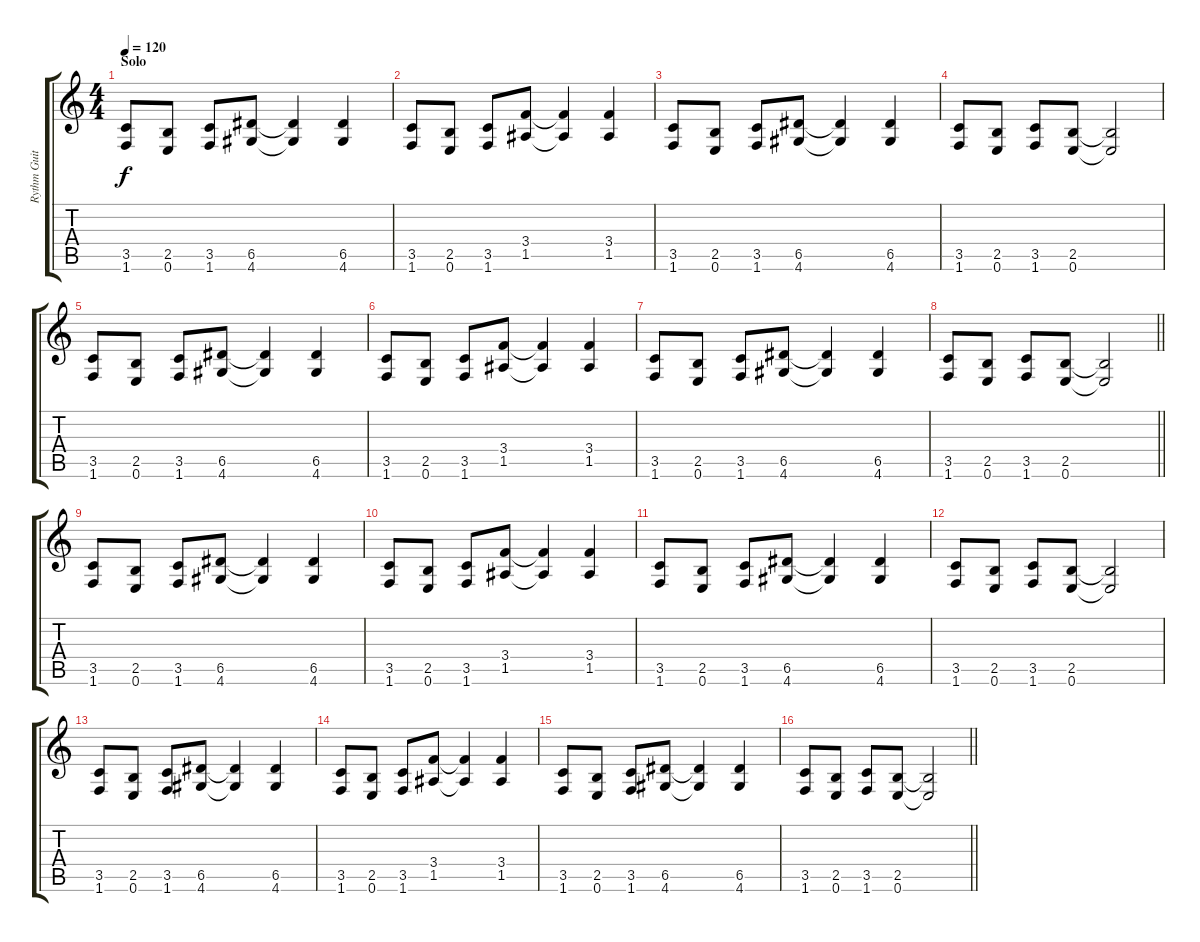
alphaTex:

\track ("Rythm Guitar" "Rythm Guit") {instrument overdrivenguitar}
\staff {score tabs}
\tuning (E4 B3 G3 D3 A2 E2) {hide}
\ts (4 4)
\section ("" "Solo")
\tempo 120
\clef g2
\ks c
(3.5 1.6).8{dy f} (2.5 0.6).8 (3.5 1.6).8 (6.5 4.6).8 (6.5{t} 4.6{t}).4 (6.5 4.6).4 |
(3.5 1.6).8 (2.5 0.6).8 (3.5 1.6).8 (3.4 1.5).8 (3.4{t} 1.5{t}).4 (3.4 1.5).4 |
(3.5 1.6).8 (2.5 0.6).8 (3.5 1.6).8 (6.5 4.6).8 (6.5{t} 4.6{t}).4 (6.5 4.6).4 |
(3.5 1.6).8 (2.5 0.6).8 (3.5 1.6).8 (2.5 0.6).8 (2.5{t} 0.6{t}).2 |
(3.5 1.6).8 (2.5 0.6).8 (3.5 1.6).8 (6.5 4.6).8 (6.5{t} 4.6{t}).4 (6.5 4.6).4 |
(3.5 1.6).8 (2.5 0.6).8 (3.5 1.6).8 (3.4 1.5).8 (3.4{t} 1.5{t}).4 (3.4 1.5).4 |
(3.5 1.6).8 (2.5 0.6).8 (3.5 1.6).8 (6.5 4.6).8 (6.5{t} 4.6{t}).4 (6.5 4.6).4 |
\barLineRight lightlight
(3.5 1.6).8 (2.5 0.6).8 (3.5 1.6).8 (2.5 0.6).8 (2.5{t} 0.6{t}).2 |
(3.5 1.6).8 (2.5 0.6).8 (3.5 1.6).8 (6.5 4.6).8 (6.5{t} 4.6{t}).4 (6.5 4.6).4 |
(3.5 1.6).8 (2.5 0.6).8 (3.5 1.6).8 (3.4 1.5).8 (3.4{t} 1.5{t}).4 (3.4 1.5).4 |
(3.5 1.6).8 (2.5 0.6).8 (3.5 1.6).8 (6.5 4.6).8 (6.5{t} 4.6{t}).4 (6.5 4.6).4 |
(3.5 1.6).8 (2.5 0.6).8 (3.5 1.6).8 (2.5 0.6).8 (2.5{t} 0.6{t}).2 |
(3.5 1.6).8 (2.5 0.6).8 (3.5 1.6).8 (6.5 4.6).8 (6.5{t} 4.6{t}).4 (6.5 4.6).4 |
(3.5 1.6).8 (2.5 0.6).8 (3.5 1.6).8 (3.4 1.5).8 (3.4{t} 1.5{t}).4 (3.4 1.5).4 |
(3.5 1.6).8 (2.5 0.6).8 (3.5 1.6).8 (6.5 4.6).8 (6.5{t} 4.6{t}).4 (6.5 4.6).4 |
\barLineRight lightlight
(3.5 1.6).8 (2.5 0.6).8 (3.5 1.6).8 (2.5 0.6).8 (2.5{t} 0.6{t}).2
